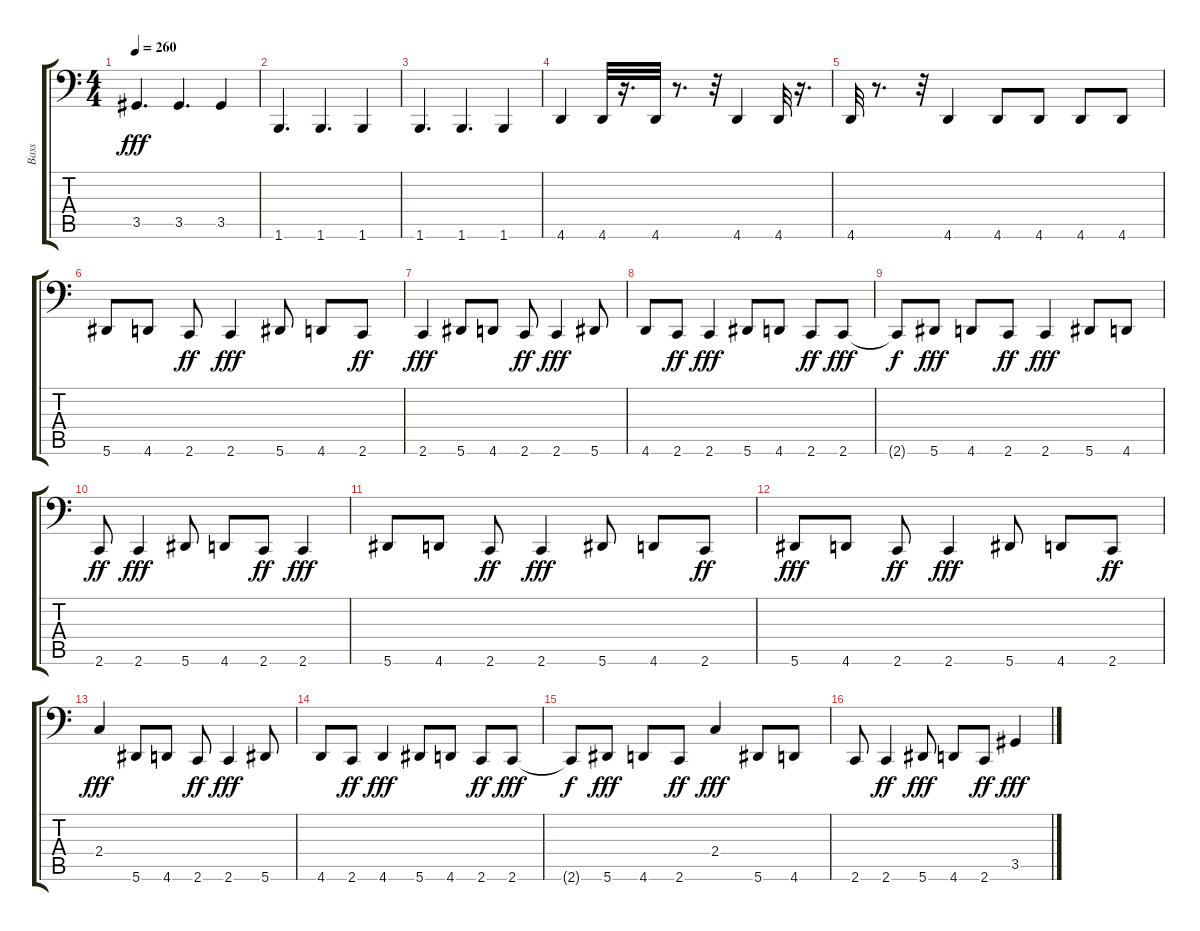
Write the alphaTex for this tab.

\track ("Bass" "Bass") {instrument electricbasspick}
\staff {score tabs}
\tuning (C3 G2 Eb2 Bb1 F1 Bb0) {hide}
\ts (4 4)
\tempo 260
\clef f4
\ks c
3.5.4{d dy fff} 3.5.4{d} 3.5.4 |
1.6.4{d} 1.6.4{d} 1.6.4 |
1.6.4{d} 1.6.4{d} 1.6.4 |
4.6.4 4.6.32 r.16{d} 4.6.32 r.8{d} r.32 4.6.4 4.6.32 r.16{d} |
4.6.32 r.8{d} r.32 4.6.4 4.6.8 4.6.8 4.6.8 4.6.8 |
5.6.8 4.6.8 2.6.8{dy ff} 2.6.4{dy fff} 5.6.8 4.6.8 2.6.8{dy ff} |
2.6.4{dy fff} 5.6.8 4.6.8 2.6.8{dy ff} 2.6.4{dy fff} 5.6.8 |
4.6.8 2.6.8{dy ff} 2.6.4{dy fff} 5.6.8 4.6.8 2.6.8{dy ff} 2.6.8{dy fff} |
2.6{t}.8{dy f} 5.6.8{dy fff} 4.6.8 2.6.8{dy ff} 2.6.4{dy fff} 5.6.8 4.6.8 |
2.6.8{dy ff} 2.6.4{dy fff} 5.6.8 4.6.8 2.6.8{dy ff} 2.6.4{dy fff} |
5.6.8 4.6.8 2.6.8{dy ff} 2.6.4{dy fff} 5.6.8 4.6.8 2.6.8{dy ff} |
5.6.8{dy fff} 4.6.8 2.6.8{dy ff} 2.6.4{dy fff} 5.6.8 4.6.8 2.6.8{dy ff} |
2.4.4{dy fff} 5.6.8 4.6.8 2.6.8{dy ff} 2.6.4{dy fff} 5.6.8 |
4.6.8 2.6.8{dy ff} 4.6.4{dy fff} 5.6.8 4.6.8 2.6.8{dy ff} 2.6.8{dy fff} |
2.6{t}.8{dy f} 5.6.8{dy fff} 4.6.8 2.6.8{dy ff} 2.4.4{dy fff} 5.6.8 4.6.8 |
2.6.8 2.6.4{dy ff} 5.6.8{dy fff} 4.6.8 2.6.8{dy ff} 3.5.4{dy fff}
